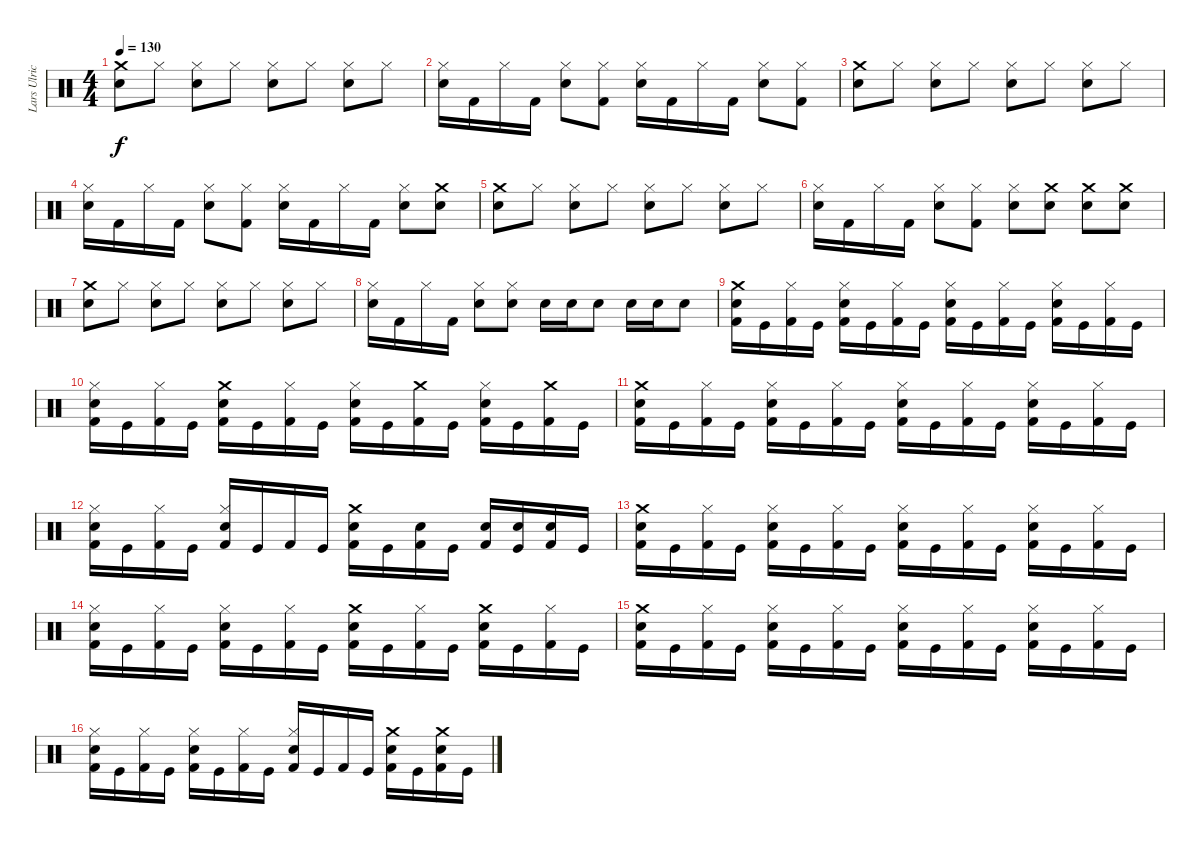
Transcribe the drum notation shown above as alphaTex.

\track ("Lars Ulrich (Drums)" "Lars Ulric") {instrument percussion}
\staff {score}
\articulation defaults
\ts (4 4)
\tempo 130
\clef neutral
\ks c
("Crash medium (hit)" "Snare (hit) 2").8{dy f} "Hi-Hat (closed)".8 ("Snare (hit) 2" "Hi-Hat (closed)").8 "Hi-Hat (closed)".8 ("Snare (hit) 2" "Hi-Hat (closed)").8 "Hi-Hat (closed)".8 ("Snare (hit) 2" "Hi-Hat (closed)").8 "Hi-Hat (closed)".8 |
("Snare (hit) 2" "Hi-Hat (closed)").16 "Kick (hit) 2".16 "Hi-Hat (closed)".16 "Kick (hit) 2".16 ("Snare (hit) 2" "Hi-Hat (closed)").8 ("Kick (hit) 2" "Hi-Hat (closed)").8 ("Snare (hit) 2" "Hi-Hat (closed)").16 "Kick (hit) 2".16 "Hi-Hat (closed)".16 "Kick (hit) 2".16 ("Snare (hit) 2" "Hi-Hat (closed)").8 ("Kick (hit) 2" "Hi-Hat (closed)").8 |
("Crash medium (hit)" "Snare (hit) 2").8 "Hi-Hat (closed)".8 ("Snare (hit) 2" "Hi-Hat (closed)").8 "Hi-Hat (closed)".8 ("Snare (hit) 2" "Hi-Hat (closed)").8 "Hi-Hat (closed)".8 ("Snare (hit) 2" "Hi-Hat (closed)").8 "Hi-Hat (closed)".8 |
("Snare (hit) 2" "Hi-Hat (closed)").16 "Kick (hit) 2".16 "Hi-Hat (closed)".16 "Kick (hit) 2".16 ("Snare (hit) 2" "Hi-Hat (closed)").8 ("Kick (hit) 2" "Hi-Hat (closed)").8 ("Snare (hit) 2" "Hi-Hat (closed)").16 "Kick (hit) 2".16 "Hi-Hat (closed)".16 "Kick (hit) 2".16 ("Snare (hit) 2" "Hi-Hat (closed)").8 ("Snare (hit) 2" "Crash medium (hit)").8 |
("Crash medium (hit)" "Snare (hit) 2").8 "Hi-Hat (closed)".8 ("Snare (hit) 2" "Hi-Hat (closed)").8 "Hi-Hat (closed)".8 ("Snare (hit) 2" "Hi-Hat (closed)").8 "Hi-Hat (closed)".8 ("Snare (hit) 2" "Hi-Hat (closed)").8 "Hi-Hat (closed)".8 |
("Snare (hit) 2" "Hi-Hat (closed)").16 "Kick (hit) 2".16 "Hi-Hat (closed)".16 "Kick (hit) 2".16 ("Snare (hit) 2" "Hi-Hat (closed)").8 ("Kick (hit) 2" "Hi-Hat (closed)").8 ("Hi-Hat (closed)" "Snare (hit) 2").8 ("Crash medium (hit)" "Snare (hit) 2").8 ("Crash medium (hit)" "Snare (hit) 2").8 ("Crash medium (hit)" "Snare (hit) 2").8 |
("Crash medium (hit)" "Snare (hit) 2").8 "Hi-Hat (closed)".8 ("Snare (hit) 2" "Hi-Hat (closed)").8 "Hi-Hat (closed)".8 ("Snare (hit) 2" "Hi-Hat (closed)").8 "Hi-Hat (closed)".8 ("Snare (hit) 2" "Hi-Hat (closed)").8 "Hi-Hat (closed)".8 |
("Hi-Hat (closed)" "Snare (hit) 2").16 "Kick (hit) 2".16 "Hi-Hat (closed)".16 "Kick (hit) 2".16 ("Snare (hit) 2" "Hi-Hat (closed)").8 ("Hi-Hat (closed)" "Snare (hit) 2").8 "Snare (hit) 2".16 "Snare (hit) 2".16 "Snare (hit) 2".8 "Snare (hit) 2".16 "Snare (hit) 2".16 "Snare (hit) 2".8 |
("Snare (hit) 2" "Crash medium (hit)" "Kick (hit) 2").16 "Kick (hit)".16 ("Hi-Hat (closed)" "Kick (hit) 2").16 "Kick (hit)".16 ("Snare (hit) 2" "Hi-Hat (closed)" "Kick (hit) 2").16 "Kick (hit)".16 ("Hi-Hat (closed)" "Kick (hit) 2").16 "Kick (hit)".16 ("Snare (hit) 2" "Hi-Hat (closed)" "Kick (hit) 2").16 "Kick (hit)".16 ("Hi-Hat (closed)" "Kick (hit) 2").16 "Kick (hit)".16 ("Snare (hit) 2" "Hi-Hat (closed)" "Kick (hit) 2").16 "Kick (hit)".16 ("Hi-Hat (closed)" "Kick (hit) 2").16 "Kick (hit)".16 |
("Snare (hit) 2" "Hi-Hat (closed)" "Kick (hit) 2").16 "Kick (hit)".16 ("Hi-Hat (closed)" "Kick (hit) 2").16 "Kick (hit)".16 ("Crash medium (hit)" "Snare (hit) 2" "Kick (hit) 2").16 "Kick (hit)".16 ("Hi-Hat (closed)" "Kick (hit) 2").16 "Kick (hit)".16 ("Snare (hit) 2" "Hi-Hat (closed)" "Kick (hit) 2").16 "Kick (hit)".16 ("Crash medium (hit)" "Kick (hit) 2").16 "Kick (hit)".16 ("Snare (hit) 2" "Hi-Hat (closed)" "Kick (hit) 2").16 "Kick (hit)".16 ("Crash medium (hit)" "Kick (hit) 2").16 "Kick (hit)".16 |
("Snare (hit) 2" "Crash medium (hit)" "Kick (hit) 2").16{volume 13} "Kick (hit)".16 ("Hi-Hat (closed)" "Kick (hit) 2").16 "Kick (hit)".16 ("Snare (hit) 2" "Hi-Hat (closed)" "Kick (hit) 2").16 "Kick (hit)".16 ("Hi-Hat (closed)" "Kick (hit) 2").16 "Kick (hit)".16 ("Snare (hit) 2" "Hi-Hat (closed)" "Kick (hit) 2").16 "Kick (hit)".16 ("Hi-Hat (closed)" "Kick (hit) 2").16 "Kick (hit)".16 ("Snare (hit) 2" "Hi-Hat (closed)" "Kick (hit) 2").16 "Kick (hit)".16 ("Hi-Hat (closed)" "Kick (hit) 2").16 "Kick (hit)".16 |
("Snare (hit) 2" "Hi-Hat (closed)" "Kick (hit) 2").16 "Kick (hit)".16 ("Hi-Hat (closed)" "Kick (hit) 2").16 "Kick (hit)".16 ("Snare (hit) 2" "Hi-Hat (closed)" "Kick (hit) 2").16 "Kick (hit)".16 "Kick (hit) 2".16 "Kick (hit)".16 ("Snare (hit) 2" "Crash medium (hit)" "Kick (hit) 2").16 "Kick (hit)".16 ("Snare (hit) 2" "Kick (hit) 2").16 "Kick (hit)".16 ("Snare (hit) 2" "Kick (hit) 2").16 ("Snare (hit) 2" "Kick (hit)").16 ("Snare (hit) 2" "Kick (hit) 2").16 "Kick (hit)".16 |
("Snare (hit) 2" "Crash medium (hit)" "Kick (hit) 2").16{volume 10} "Kick (hit)".16 ("Hi-Hat (closed)" "Kick (hit) 2").16 "Kick (hit)".16 ("Snare (hit) 2" "Hi-Hat (closed)" "Kick (hit) 2").16 "Kick (hit)".16 ("Hi-Hat (closed)" "Kick (hit) 2").16 "Kick (hit)".16 ("Snare (hit) 2" "Hi-Hat (closed)" "Kick (hit) 2").16 "Kick (hit)".16 ("Hi-Hat (closed)" "Kick (hit) 2").16 "Kick (hit)".16 ("Snare (hit) 2" "Hi-Hat (closed)" "Kick (hit) 2").16 "Kick (hit)".16 ("Hi-Hat (closed)" "Kick (hit) 2").16 "Kick (hit)".16 |
("Snare (hit) 2" "Hi-Hat (closed)" "Kick (hit) 2").16 "Kick (hit)".16 ("Hi-Hat (closed)" "Kick (hit) 2").16 "Kick (hit)".16 ("Snare (hit) 2" "Hi-Hat (closed)" "Kick (hit) 2").16 "Kick (hit)".16 ("Hi-Hat (closed)" "Kick (hit) 2").16 "Kick (hit)".16 ("Crash medium (hit)" "Snare (hit) 2" "Kick (hit) 2").16 "Kick (hit)".16 ("Hi-Hat (closed)" "Kick (hit) 2").16 "Kick (hit)".16 ("Crash medium (hit)" "Snare (hit) 2" "Kick (hit) 2").16 "Kick (hit)".16 ("Hi-Hat (closed)" "Kick (hit) 2").16 "Kick (hit)".16 |
("Snare (hit) 2" "Crash medium (hit)" "Kick (hit) 2").16{volume 8} "Kick (hit)".16 ("Hi-Hat (closed)" "Kick (hit) 2").16 "Kick (hit)".16 ("Snare (hit) 2" "Hi-Hat (closed)" "Kick (hit) 2").16 "Kick (hit)".16 ("Hi-Hat (closed)" "Kick (hit) 2").16 "Kick (hit)".16 ("Snare (hit) 2" "Hi-Hat (closed)" "Kick (hit) 2").16 "Kick (hit)".16 ("Hi-Hat (closed)" "Kick (hit) 2").16 "Kick (hit)".16 ("Snare (hit) 2" "Hi-Hat (closed)" "Kick (hit) 2").16 "Kick (hit)".16 ("Hi-Hat (closed)" "Kick (hit) 2").16 "Kick (hit)".16 |
("Snare (hit) 2" "Hi-Hat (closed)" "Kick (hit) 2").16 "Kick (hit)".16 ("Hi-Hat (closed)" "Kick (hit) 2").16 "Kick (hit)".16 ("Hi-Hat (closed)" "Snare (hit) 2" "Kick (hit) 2").16 "Kick (hit)".16 ("Hi-Hat (closed)" "Kick (hit) 2").16 "Kick (hit)".16 ("Snare (hit) 2" "Hi-Hat (closed)" "Kick (hit) 2").16 "Kick (hit)".16 "Kick (hit) 2".16 "Kick (hit)".16 ("Crash medium (hit)" "Snare (hit) 2" "Kick (hit) 2").16 "Kick (hit)".16 ("Crash medium (hit)" "Snare (hit) 2" "Kick (hit) 2").16 "Kick (hit)".16
